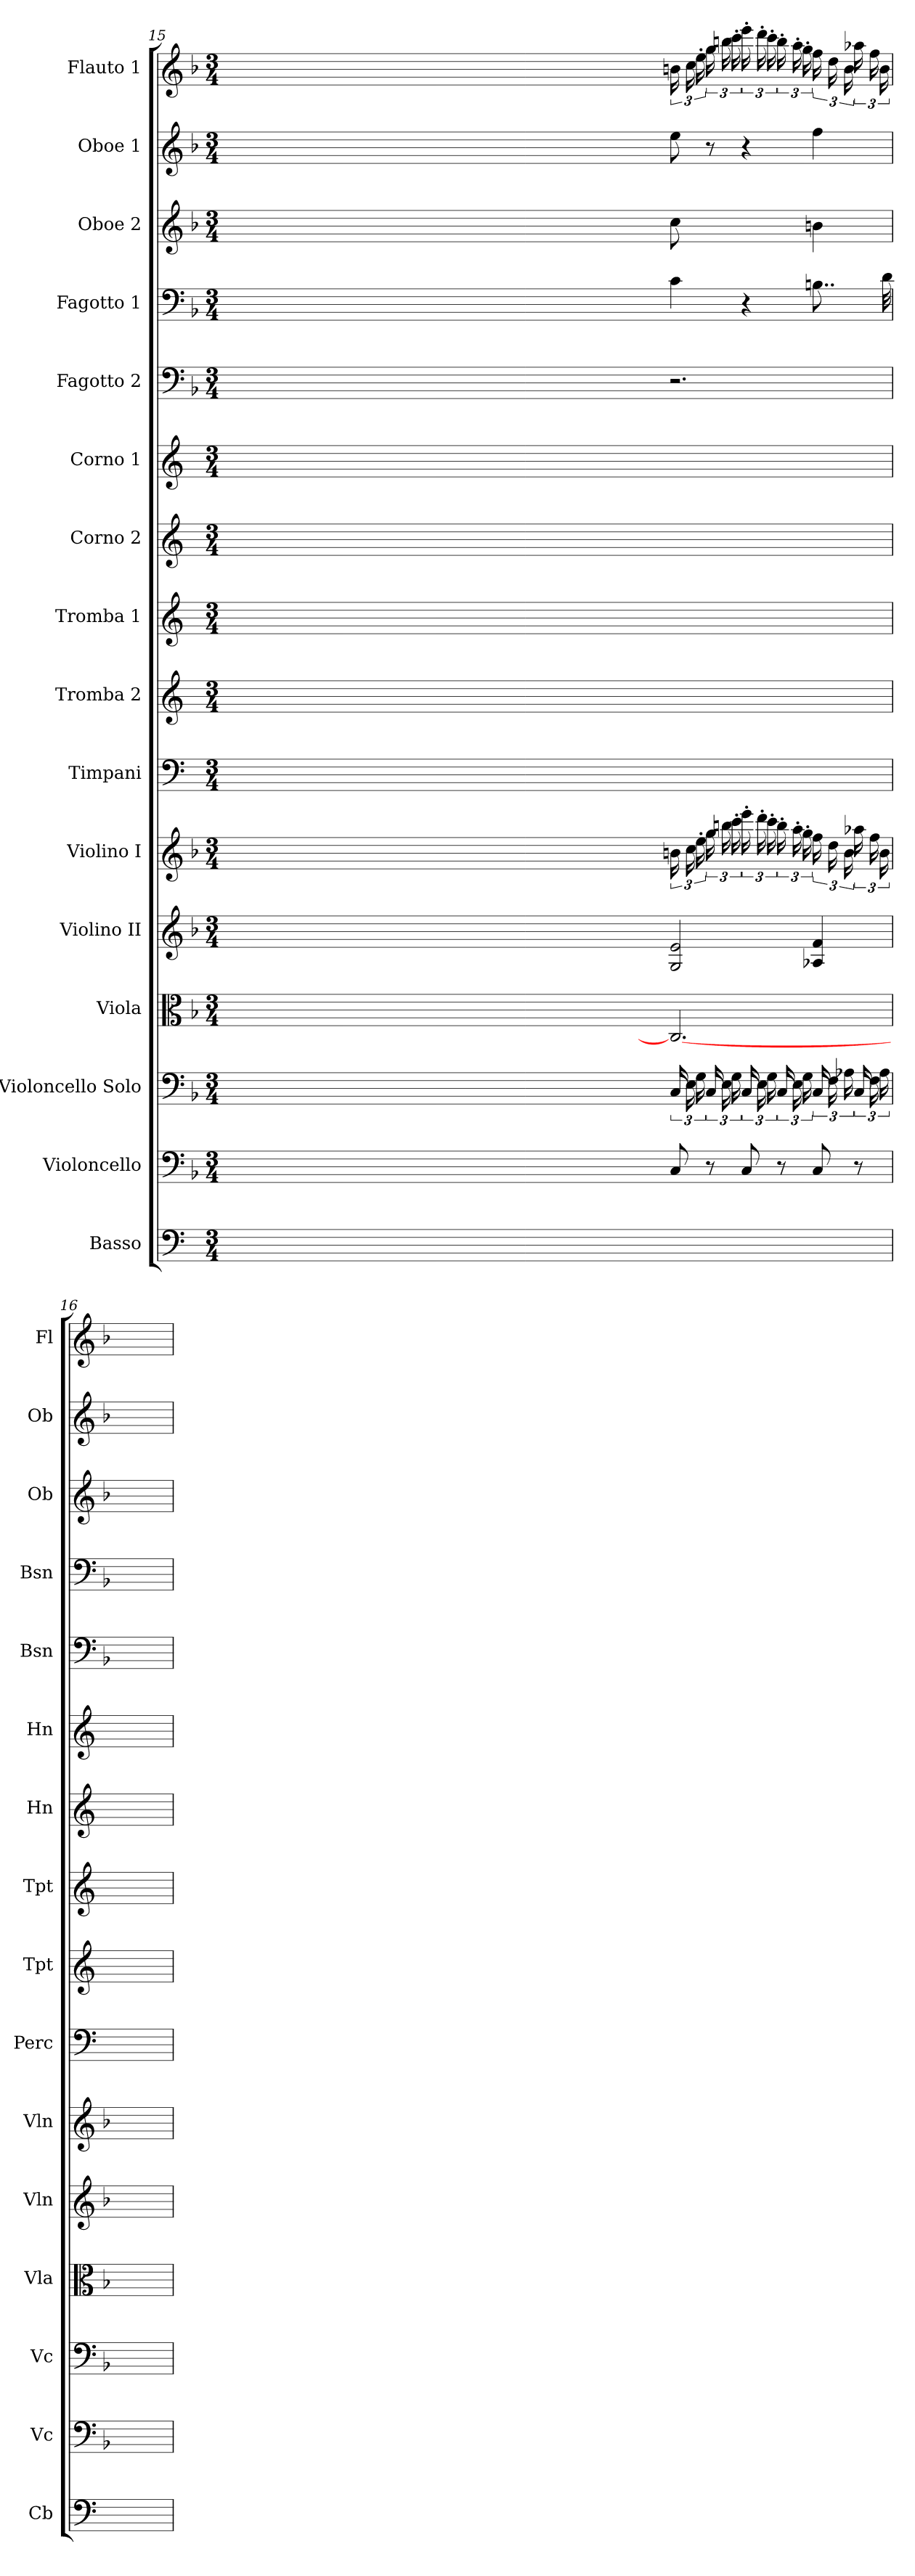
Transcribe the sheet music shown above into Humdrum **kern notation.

**kern	**kern	**kern	**kern	**kern	**kern	**kern	**kern	**kern	**kern	**kern	**kern	**kern	**kern	**kern	**kern
*part16	*part15	*part14	*part13	*part12	*part11	*part10	*part9	*part8	*part7	*part6	*part5	*part4	*part3	*part2	*part1
*staff16	*staff15	*staff14	*staff13	*staff12	*staff11	*staff10	*staff9	*staff8	*staff7	*staff6	*staff5	*staff4	*staff3	*staff2	*staff1
*I"Basso	*I"Violoncello	*I"Violoncello Solo	*I"Viola	*I"Violino II	*I"Violino I	*I"Timpani	*I"Tromba 2	*I"Tromba 1	*I"Corno 2	*I"Corno 1	*I"Fagotto 2	*I"Fagotto 1	*I"Oboe 2	*I"Oboe 1	*I"Flauto 1
*I'Cb	*I'Vc	*I'Vc	*I'Vla	*I'Vln	*I'Vln	*I'Perc	*I'Tpt	*I'Tpt	*I'Hn	*I'Hn	*I'Bsn	*I'Bsn	*I'Ob	*I'Ob	*I'Fl
*clefF4	*clefF4	*clefF4	*clefC3	*clefG2	*clefG2	*clefF4	*clefG2	*clefG2	*clefG2	*clefG2	*clefF4	*clefF4	*clefG2	*clefG2	*clefG2
*ITrd7c12	*	*	*	*	*	*	*ITrd1c2	*ITrd1c2	*ITrd4c7	*ITrd4c7	*	*	*	*	*
*	*k[b-]	*k[b-]	*k[b-]	*k[b-]	*k[b-]	*	*	*	*	*	*k[b-]	*k[b-]	*k[b-]	*k[b-]	*k[b-]
*M3/4	*M3/4	*M3/4	*M3/4	*M3/4	*M3/4	*M3/4	*M3/4	*M3/4	*M3/4	*M3/4	*M3/4	*M3/4	*M3/4	*M3/4	*M3/4
=15	=15	=15	=15	=15	=15	=15	=15	=15	=15	=15	=15	=15	=15	=15	=15
2.ryy	2.ryy	2.ryy	2.ryy	2.ryy	2.ryy	2.ryy	2.ryy	2.ryy	2.ryy	2.ryy	2.ryy	2.ryy	2.ryy	2.ryy	2.ryy
4ryy	4ryy	4ryy	4ryy	4ryy	4ryy	4ryy	4ryy	4ryy	4ryy	4ryy	4ryy	4ryy	4ryy	4ryy	4ryy
1ryy	1ryy	1ryy	1ryy	1ryy	1ryy	1ryy	1ryy	1ryy	1ryy	1ryy	1ryy	1ryy	1ryy	1ryy	1ryy
1ryy	1ryy	1ryy	1ryy	1ryy	1ryy	1ryy	1ryy	1ryy	1ryy	1ryy	1ryy	1ryy	1ryy	1ryy	1ryy
1ryy	1ryy	1ryy	1ryy	1ryy	1ryy	1ryy	1ryy	1ryy	1ryy	1ryy	1ryy	1ryy	1ryy	1ryy	1ryy
1ryy	1ryy	1ryy	1ryy	1ryy	1ryy	1ryy	1ryy	1ryy	1ryy	1ryy	1ryy	1ryy	1ryy	1ryy	1ryy
1ryy	1ryy	1ryy	1ryy	1ryy	1ryy	1ryy	1ryy	1ryy	1ryy	1ryy	1ryy	1ryy	1ryy	1ryy	1ryy
1ryy	1ryy	1ryy	1ryy	1ryy	1ryy	1ryy	1ryy	1ryy	1ryy	1ryy	1ryy	1ryy	1ryy	1ryy	1ryy
1ryy	1ryy	1ryy	1ryy	1ryy	1ryy	1ryy	1ryy	1ryy	1ryy	1ryy	1ryy	1ryy	1ryy	1ryy	1ryy
1ryy	1ryy	1ryy	1ryy	1ryy	1ryy	1ryy	1ryy	1ryy	1ryy	1ryy	1ryy	1ryy	1ryy	1ryy	1ryy
1ryy	1ryy	1ryy	1ryy	1ryy	1ryy	1ryy	1ryy	1ryy	1ryy	1ryy	1ryy	1ryy	1ryy	1ryy	1ryy
2.ryy	2.ryy	2.ryy	2.ryy	2.ryy	2.ryy	2.ryy	2.ryy	2.ryy	2.ryy	2.ryy	2.ryy	2.ryy	2.ryy	2.ryy	2.ryy
2.ryy	8C	24C	2.C_	2G 2e	24bn	2.ryy	2.ryy	2.ryy	2.ryy	2.ryy	2.r	4c	8cc	8ee	24bn
.	.	24E	.	.	24cc	.	.	.	.	.	.	.	.	.	24cc
.	.	24G	.	.	24ee'	.	.	.	.	.	.	.	.	.	24ee'
.	8r	24C	.	.	24gg	.	.	.	.	.	.	.	8ryy	8r	24gg
.	.	24E	.	.	24bbn	.	.	.	.	.	.	.	.	.	24bbn
.	.	24G	.	.	24ccc'	.	.	.	.	.	.	.	.	.	24ccc'
.	8C	24C	.	.	24eee'	.	.	.	.	.	.	4r	4ryy	4r	24eee'
.	.	24E	.	.	24ddd'	.	.	.	.	.	.	.	.	.	24ddd'
.	.	24G	.	.	24ccc'	.	.	.	.	.	.	.	.	.	24ccc'
.	8r	24C	.	.	24bb'	.	.	.	.	.	.	.	.	.	24bb'
.	.	24E	.	.	24aa'	.	.	.	.	.	.	.	.	.	24aa'
.	.	24G	.	.	24gg'	.	.	.	.	.	.	.	.	.	24gg'
.	8C	24C	.	4A-X 4f	24ff	.	.	.	.	.	.	8..Bn	4bn	4ff	24ff
.	.	24F	.	.	24dd	.	.	.	.	.	.	.	.	.	24dd
.	.	24A-X	.	.	24b	.	.	.	.	.	.	.	.	.	24b
.	8r	24C	.	.	24aa-X	.	.	.	.	.	.	.	.	.	24aa-X
.	.	24F	.	.	24ff	.	.	.	.	.	.	.	.	.	24ff
.	.	24A-	.	.	24b	.	.	.	.	.	.	.	.	.	24b
.	.	.	.	.	.	.	.	.	.	.	.	32d	.	.	.
=16	=16	=16	=16	=16	=16	=16	=16	=16	=16	=16	=16	=16	=16	=16	=16
4ryy	4ryy	4ryy	4ryy	4ryy	4ryy	4ryy	4ryy	4ryy	4ryy	4ryy	4ryy	4ryy	4ryy	4ryy	4ryy
=	=	=	=	=	=	=	=	=	=	=	=	=	=	=	=
*-	*-	*-	*-	*-	*-	*-	*-	*-	*-	*-	*-	*-	*-	*-	*-
